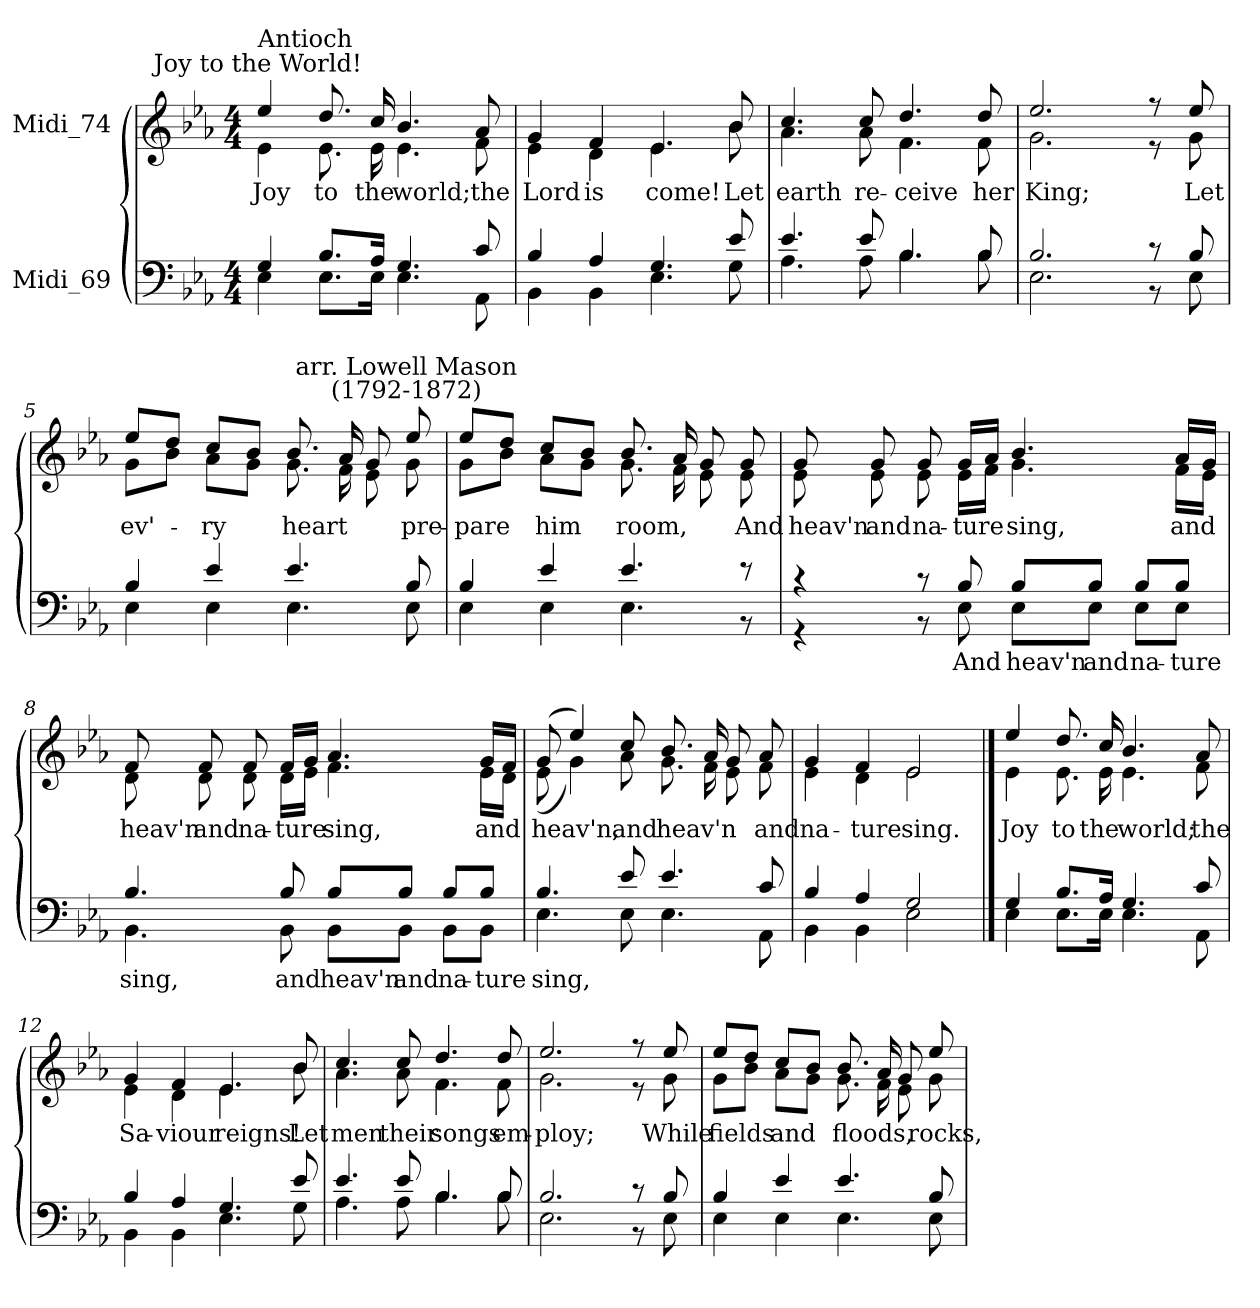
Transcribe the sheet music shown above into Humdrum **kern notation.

**kern	**text	**text	**text	**kern	**text
*part2	*part2	*part2	*part2	*part1	*part1
*staff2	*staff2	*staff2	*staff2	*staff1	*staff1
*I"Midi_69	*	*	*	*I"Midi_74	*
*clefF4	*	*	*	*clefG2	*
*k[b-e-a-]	*	*	*	*k[b-e-a-]	*
*E-:	*	*	*	*E-:	*
*M4/4	*	*	*	*M4/4	*
=1	=1	=1	=1	=1	=1
*^	*	*	*	*^	*
!	!	!	!	!	!LO:TX:a:cj:t=Joy to the World!	!	!
!	!	!	!	!	!LO:TX:a:t=Antioch	!	!
!	!	!	!	!	!	!	!LO:LY:b
4G/	4E-\	.	.	.	4ee-/	4e-\	Joy
!	!	!	!	!	!	!	!LO:LY:b
8.B-/L	8.E-\L	.	.	.	8.dd/	8.e-\	to
!	!	!	!	!	!	!	!LO:LY:b
16A-/Jk	16E-\Jk	.	.	.	16cc/	16e-\	the
!	!	!	!	!	!	!	!LO:LY:b
4.G/	4.E-\	.	.	.	4.b-/	4.e-\	world;
!	!	!	!	!	!	!	!LO:LY:b
8c/	8AA-\	.	.	.	8a-/	8f\	the
=2	=2	=2	=2	=2	=2	=2	=2
!	!	!	!	!	!	!	!LO:LY:b
4B-/	4BB-\	.	.	.	4g/	4e-\	Lord
!	!	!	!	!	!	!	!LO:LY:b
4A-/	4BB-\	.	.	.	4f/	4d\	is
!	!	!	!	!	!	!	!LO:LY:b
4.G/	4.E-\	.	.	.	4.e-/	4.e-\	come!
!	!	!	!	!	!	!	!LO:LY:b
8e-/	8G\	.	.	.	8b-/	8b-\	Let
=3	=3	=3	=3	=3	=3	=3	=3
!	!	!	!	!	!	!	!LO:LY:b
4.e-/	4.A-\	.	.	.	4.cc/	4.a-\	earth
!	!	!	!	!	!	!	!LO:LY:b
8e-/	8A-\	.	.	.	8cc/	8a-\	re-
!	!	!	!	!	!	!	!LO:LY:b
4.B-/	4.B-\	.	.	.	4.dd/	4.f\	-ceive
!	!	!	!	!	!	!	!LO:LY:b
8B-/	8B-\	.	.	.	8dd/	8f\	her
=4	=4	=4	=4	=4	=4	=4	=4
!	!	!	!	!	!	!	!LO:LY:b
2.B-/	2.E-\	.	.	.	2.ee-/	2.g\	King;
8r	8r	.	.	.	8r	8r	.
!	!	!	!	!	!	!	!LO:LY:b
8B-/	8E-\	.	.	.	8ee-/	8g\	Let
=5	=5	=5	=5	=5	=5	=5	=5
!	!	!LO:LY:b	!LO:LY:b	!LO:LY:b	!	!	!LO:LY:b
4B-/	4E-\	.	.	.	8ee-/L	8g\L	ev'-
.	.	.	.	.	8dd/J	8b-\J	.
!	!	!LO:LY:b	!LO:LY:b	!LO:LY:b	!	!	!LO:LY:b
4e-/	4E-\	.	.	.	8cc/L	8a-\L	ry
.	.	.	.	.	8b-/J	8g\J	.
!	!	!LO:LY:b	!LO:LY:b	!LO:LY:b	!	!	!LO:LY:b
4.e-/	4.E-\	.	.	.	8.b-/L	8.g\L	heart
.	.	.	.	.	16a-/L	16f\L	.
.	.	.	.	.	8g/J	8e-\J	.
!	!	!	!	!	!LO:TX:a:cj:t=arr. Lowell Mason\n(1792-1872)	!	!
!	!	!LO:LY:b	!LO:LY:b	!LO:LY:b	!	!	!LO:LY:b
8B-/	8E-\	.	.	.	8ee-/	8g\	pre-
!!LO:LB:g=z	!!
=6	=6	=6	=6	=6	=6	=6	=6
!	!	!LO:LY:a	!LO:LY:a	!LO:LY:a	!	!	!LO:LY:b
4B-/	4E-\	.	.	.	8ee-/L	8g\L	-pare
.	.	.	.	.	8dd/J	8b-\J	.
!	!	!LO:LY:a	!LO:LY:a	!LO:LY:a	!	!	!LO:LY:b
4e-/	4E-\	.	.	.	8cc/L	8a-\L	him
.	.	.	.	.	8b-/J	8g\J	.
!	!	!LO:LY:a	!LO:LY:a	!LO:LY:a	!	!	!LO:LY:b
4.e-/	4.E-\	.	.	.	8.b-/L	8.g\L	room,
.	.	.	.	.	16a-/L	16f\L	.
.	.	.	.	.	8g/J	8e-\J	.
!	!	!	!	!	!	!	!LO:LY:b
8r	8r	.	.	.	8g/	8e-\	And
=7	=7	=7	=7	=7	=7	=7	=7
!	!	!	!	!	!	!	!LO:LY:b
4r	4r	.	.	.	8g/	8e-\	heav'n
!	!	!	!	!	!	!	!LO:LY:b
.	.	.	.	.	8g/	8e-\	and
!	!	!	!	!	!	!	!LO:LY:b
8r	8r	.	.	.	8g/	8e-\	na-
!	!	!LO:LY:a	!	!	!	!	!LO:LY:b
8B-/	8E-\	And	.	.	16g/LL	16e-\LL	-ture
.	.	.	.	.	16a-/JJ	16f\JJ	.
!	!	!LO:LY:a	!	!	!	!	!LO:LY:b
8B-/L	8E-\L	heav'n	.	.	4.b-/	4.g\	sing,
!	!	!LO:LY:a	!	!	!	!	!
8B-/J	8E-\J	and	.	.	.	.	.
!	!	!LO:LY:a	!	!	!	!	!
8B-/L	8E-\L	na-	.	.	.	.	.
!	!	!LO:LY:a	!	!	!	!	!LO:LY:b
8B-/J	8E-\J	-ture	.	.	16a-/LL	16f\LL	and
.	.	.	.	.	16g/JJ	16e-\JJ	.
!!LO:LB:g=z	!!
=8	=8	=8	=8	=8	=8	=8	=8
!	!	!LO:LY:a	!	!	!	!	!LO:LY:b
4.B-/	4.BB-\	sing,	.	.	8f/	8d\	heav'n
!	!	!	!	!	!	!	!LO:LY:b
.	.	.	.	.	8f/	8d\	and
!	!	!	!	!	!	!	!LO:LY:b
.	.	.	.	.	8f/	8d\	na-
!	!	!LO:LY:a	!	!	!	!	!LO:LY:b
8B-/	8BB-\	and	.	.	16f/LL	16d\LL	-ture
.	.	.	.	.	16g/JJ	16e-\JJ	.
!	!	!LO:LY:a	!	!	!	!	!LO:LY:b
8B-/L	8BB-\L	heav'n	.	.	4.a-/	4.f\	sing,
!	!	!LO:LY:a	!	!	!	!	!
8B-/J	8BB-\J	and	.	.	.	.	.
!	!	!LO:LY:a	!	!	!	!	!
8B-/L	8BB-\L	na-	.	.	.	.	.
!	!	!LO:LY:a	!	!	!	!	!LO:LY:b
8B-/J	8BB-\J	-ture	.	.	16g/LL	16e-\LL	and
.	.	.	.	.	16f/JJ	16d\JJ	.
=9	=9	=9	=9	=9	=9	=9	=9
!	!	!LO:LY:a	!	!	!	!	!LO:LY:b
4.B-/	4.E-\	sing,	.	.	(>8g/	(<8e-\	heav'n,
.	.	.	.	.	4ee-/)	4g\)	.
!	!	!	!	!	!	!	!LO:LY:b
8e-/	8E-\	.	.	.	8cc/	8a-\	and
!	!	!	!	!	!	!	!LO:LY:b
4.e-/	4.E-\	.	.	.	8.b-/L	8.g\L	heav'n
.	.	.	.	.	16a-/L	16f\L	.
.	.	.	.	.	8g/J	8e-\J	.
!	!	!	!	!	!	!	!LO:LY:b
8c/	8AA-\	.	.	.	8a-/	8f\L	and
=10	=10	=10	=10	=10	=10	=10	=10
!	!	!	!	!	!	!	!LO:LY:b
4B-/	4BB-\	.	.	.	4g/	4e-\	na-
!	!	!	!	!	!	!	!LO:LY:b
4A-/	4BB-\	.	.	.	4f/	4d\	-ture
!	!	!	!	!	!	!	!LO:LY:b
2G/	2E-\	.	.	.	2e-/	2e-\	sing.
!!LO:LB:g=z	!!
==11	==11	==11	==11	==11	==11	==11	==11
!	!	!	!	!	!	!	!LO:LY:b
4G/	4E-\	.	.	.	4ee-/	4e-\	Joy
!	!	!	!	!	!	!	!LO:LY:b
8.B-/L	8.E-\L	.	.	.	8.dd/	8.e-\	to
!	!	!	!	!	!	!	!LO:LY:b
16A-/Jk	16E-\Jk	.	.	.	16cc/	16e-\	the
!	!	!	!	!	!	!	!LO:LY:b
4.G/	4.E-\	.	.	.	4.b-/	4.e-\	world;
!	!	!	!	!	!	!	!LO:LY:b
8c/	8AA-\	.	.	.	8a-/	8f\	the
=12	=12	=12	=12	=12	=12	=12	=12
!	!	!	!	!	!	!	!LO:LY:b
4B-/	4BB-\	.	.	.	4g/	4e-\	Sa-
!	!	!	!	!	!	!	!LO:LY:b
4A-/	4BB-\	.	.	.	4f/	4d\	-viour
!	!	!	!	!	!	!	!LO:LY:b
4.G/	4.E-\	.	.	.	4.e-/	4.e-\	reigns!
!	!	!	!	!	!	!	!LO:LY:b
8e-/	8G\	.	.	.	8b-/	8b-\	Let
=13	=13	=13	=13	=13	=13	=13	=13
!	!	!	!	!	!	!	!LO:LY:b
4.e-/	4.A-\	.	.	.	4.cc/	4.a-\	men
!	!	!	!	!	!	!	!LO:LY:b
8e-/	8A-\	.	.	.	8cc/	8a-\	their
!	!	!	!	!	!	!	!LO:LY:b
4.B-/	4.B-\	.	.	.	4.dd/	4.f\	songs
!	!	!	!	!	!	!	!LO:LY:b
8B-/	8B-\	.	.	.	8dd/	8f\	em-
=14	=14	=14	=14	=14	=14	=14	=14
!	!	!	!	!	!	!	!LO:LY:b
2.B-/	2.E-\	.	.	.	2.ee-/	2.g\	-ploy;
8r	8r	.	.	.	8r	8r	.
!	!	!	!	!	!	!	!LO:LY:b
8B-/	8E-\	.	.	.	8ee-/	8g\	While
!!LO:LB:g=z	!!
=15	=15	=15	=15	=15	=15	=15	=15
!	!	!LO:LY:a	!LO:LY:a	!LO:LY:a	!	!	!LO:LY:b
4B-/	4E-\	.	.	.	8ee-/L	8g\L	fields
.	.	.	.	.	8dd/J	8b-\J	.
!	!	!LO:LY:a	!LO:LY:a	!LO:LY:a	!	!	!LO:LY:b
4e-/	4E-\	.	.	.	8cc/L	8a-\L	and
.	.	.	.	.	8b-/J	8g\J	.
!	!	!LO:LY:a	!LO:LY:a	!LO:LY:a	!	!	!LO:LY:b
4.e-/	4.E-\	.	.	.	8.b-/L	8.g\L	floods,
.	.	.	.	.	16a-/L	16f\L	.
.	.	.	.	.	8g/J	8e-\J	.
!	!	!LO:LY:a	!LO:LY:a	!LO:LY:a	!	!	!LO:LY:b
8B-/	8E-\	.	.	.	8ee-/	8g\	rocks,
*v	*v	*	*	*	*	*	*
*	*	*	*	*v	*v	*
=	=	=	=	=	=
*-	*-	*-	*-	*-	*-
